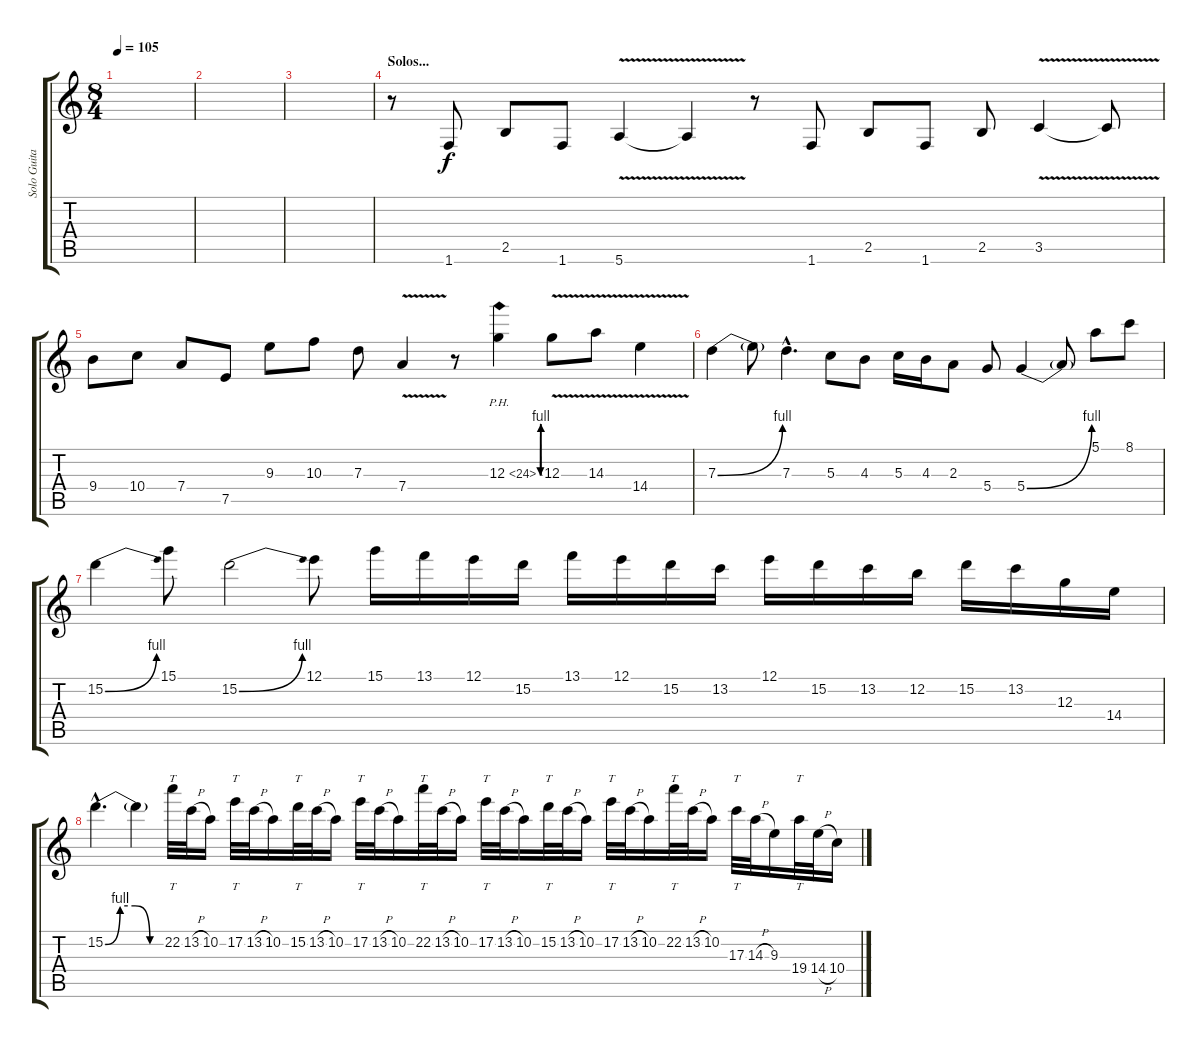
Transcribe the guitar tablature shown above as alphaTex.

\track ("Solo Guitar" "Solo Guita") {instrument overdrivenguitar}
\staff {score tabs}
\tuning (E4 B3 G3 D3 A2 E2) {hide}
\ts (8 4)
\tempo 105
\clef g2
\ks c
|
|
|
\section ("" "Solos...")
r.8 1.6.8 2.5.8 1.6.8 5.6{v}.4 5.6{t}.4 r.8 1.6.8 2.5.8 1.6.8 2.5.8 3.5{v}.4 3.5{t}.8 |
9.4.8 10.4.8 7.4.8 7.5.8 9.3.8 10.3.8 7.3.8 7.4{v}.4 r.8 12.3{be (custom 0 0 15 4 30 4 45 0 60 0) ph 12}.4 12.3{v}.8 14.3{v}.8 14.4{v}.4 |
7.3{be (bend 0 0 60 4)}.4 7.3{t}.8 7.3{hac}.4{d} 5.3.8 4.3.8 5.3.16 4.3.16 2.3.8 5.4.8 5.4{be (bend 0 0 60 4)}.4 5.4{t}.8 5.1.8 8.1.8 |
15.2{be (bend 0 0 60 4)}.4 15.1.8 15.2{be (bend 0 0 60 4)}.2 12.1.8 15.1.16 13.1.16 12.1.16 15.2.16 13.1.16 12.1.16 15.2.16 13.2.16 12.1.16 15.2.16 13.2.16 12.2.16 15.2.16 13.2.16 12.3.16 14.4.16 |
15.2{be (custom 0 0 15 4 30 4 45 0 60 0) hac}.4{d} 15.2{t}.4 22.2.32{tt} 13.2{h}.32 10.2.16 17.2.32{tt} 13.2{h}.32 10.2.16 15.2.32{tt} 13.2{h}.32 10.2.16 17.2.32{tt} 13.2{h}.32 10.2.16 22.2.32{tt} 13.2{h}.32 10.2.16 17.2.32{tt} 13.2{h}.32 10.2.16 15.2.32{tt} 13.2{h}.32 10.2.16 17.2.32{tt} 13.2{h}.32 10.2.16 22.2.32{tt} 13.2{h}.32 10.2.16 17.3.32{tt} 14.3{h}.32 9.3.16 19.4.32{tt} 14.4{h}.32 10.4.16
